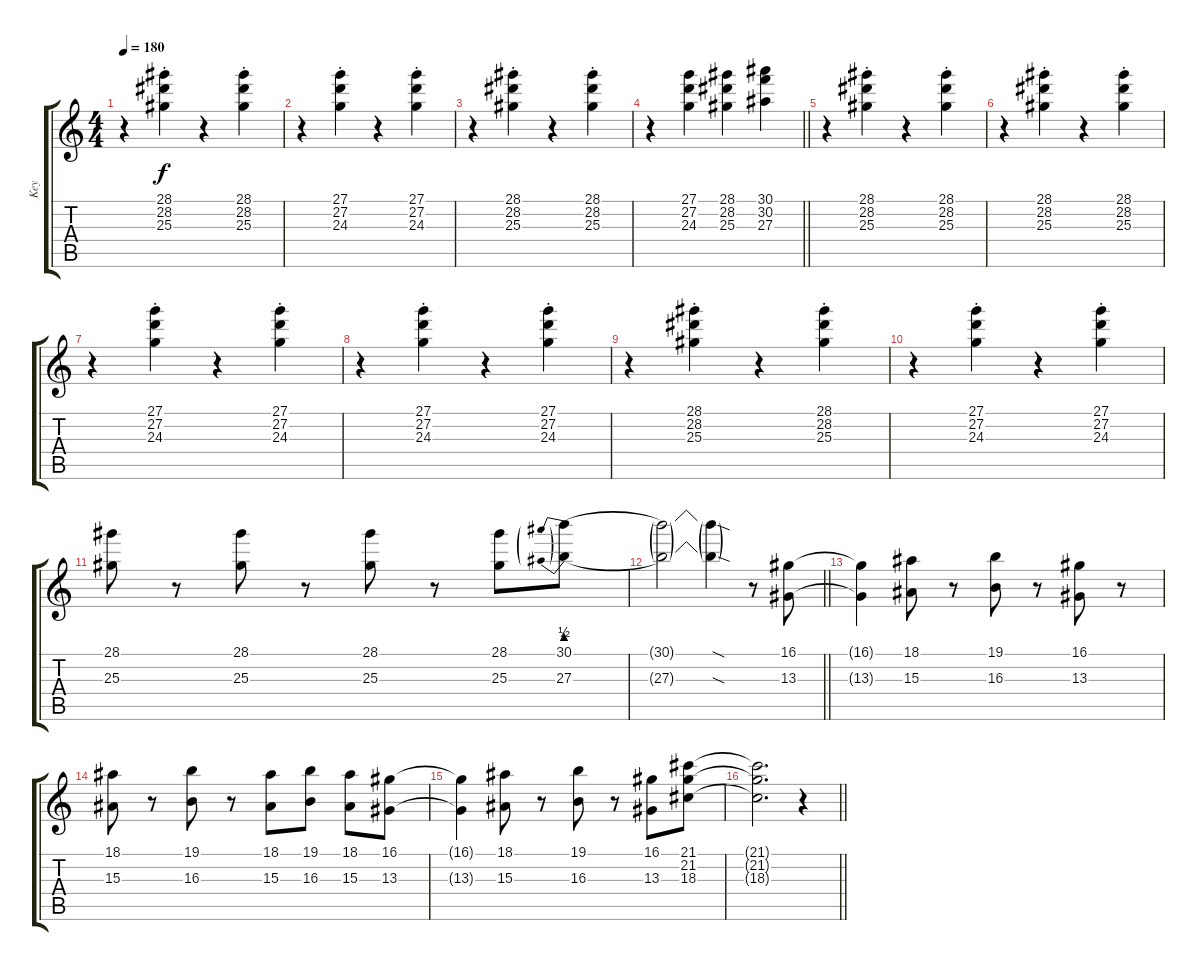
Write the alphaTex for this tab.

\track ("Key" "Key") {instrument stringensemble1}
\staff {score tabs}
\tuning (E4 B3 G3 D3 A2 E2) {hide}
\ts (4 4)
\tempo 180
\clef g2
\ks c
r.4{dy f} (28.1{st} 28.2{st} 25.3{st}).4 r.4 (28.1{st} 28.2{st} 25.3{st}).4 |
r.4 (27.1{st} 27.2{st} 24.3{st}).4 r.4 (27.1{st} 27.2{st} 24.3{st}).4 |
r.4 (28.1{st} 28.2{st} 25.3{st}).4 r.4 (28.1{st} 28.2{st} 25.3{st}).4 |
\barLineRight lightlight
r.4 (27.1 27.2 24.3).4 (28.1 28.2 25.3).4 (30.1 30.2 27.3).4 |
r.4 (28.1{st} 28.2{st} 25.3{st}).4 r.4 (28.1{st} 28.2{st} 25.3{st}).4 |
r.4 (28.1{st} 28.2{st} 25.3{st}).4 r.4 (28.1{st} 28.2{st} 25.3{st}).4 |
r.4 (27.1{st} 27.2{st} 24.3{st}).4 r.4 (27.1{st} 27.2{st} 24.3{st}).4 |
r.4 (27.1{st} 27.2{st} 24.3{st}).4 r.4 (27.1{st} 27.2{st} 24.3{st}).4 |
r.4 (28.1{st} 28.2{st} 25.3{st}).4 r.4 (28.1{st} 28.2{st} 25.3{st}).4 |
r.4 (27.1{st} 27.2{st} 24.3{st}).4 r.4 (27.1{st} 27.2{st} 24.3{st}).4 |
(28.1 25.3).8 r.8 (28.1 25.3).8 r.8 (28.1 25.3).8 r.8 (28.1 25.3).8 (30.1{be (prebend 0 2 60 2)} 27.3{be (prebend 0 2 60 2)}).8 |
\barLineRight lightlight
(30.1{t} 27.3{t}).2 (30.1{sod t} 27.3{sod t}).4 r.8 (16.1 13.3).8 |
(16.1{t} 13.3{t}).4 (18.1 15.3).8 r.8 (19.1 16.3).8 r.8 (16.1 13.3).8 r.8 |
(18.1 15.3).8 r.8 (19.1 16.3).8 r.8 (18.1 15.3).8 (19.1 16.3).8 (18.1 15.3).8 (16.1 13.3).8 |
(16.1{t} 13.3{t}).4 (18.1 15.3).8 r.8 (19.1 16.3).8 r.8 (16.1 13.3).8 (21.1 21.2 18.3).8 |
\barLineRight lightlight
(21.1{t} 21.2{t} 18.3{t}).2{d} r.4
